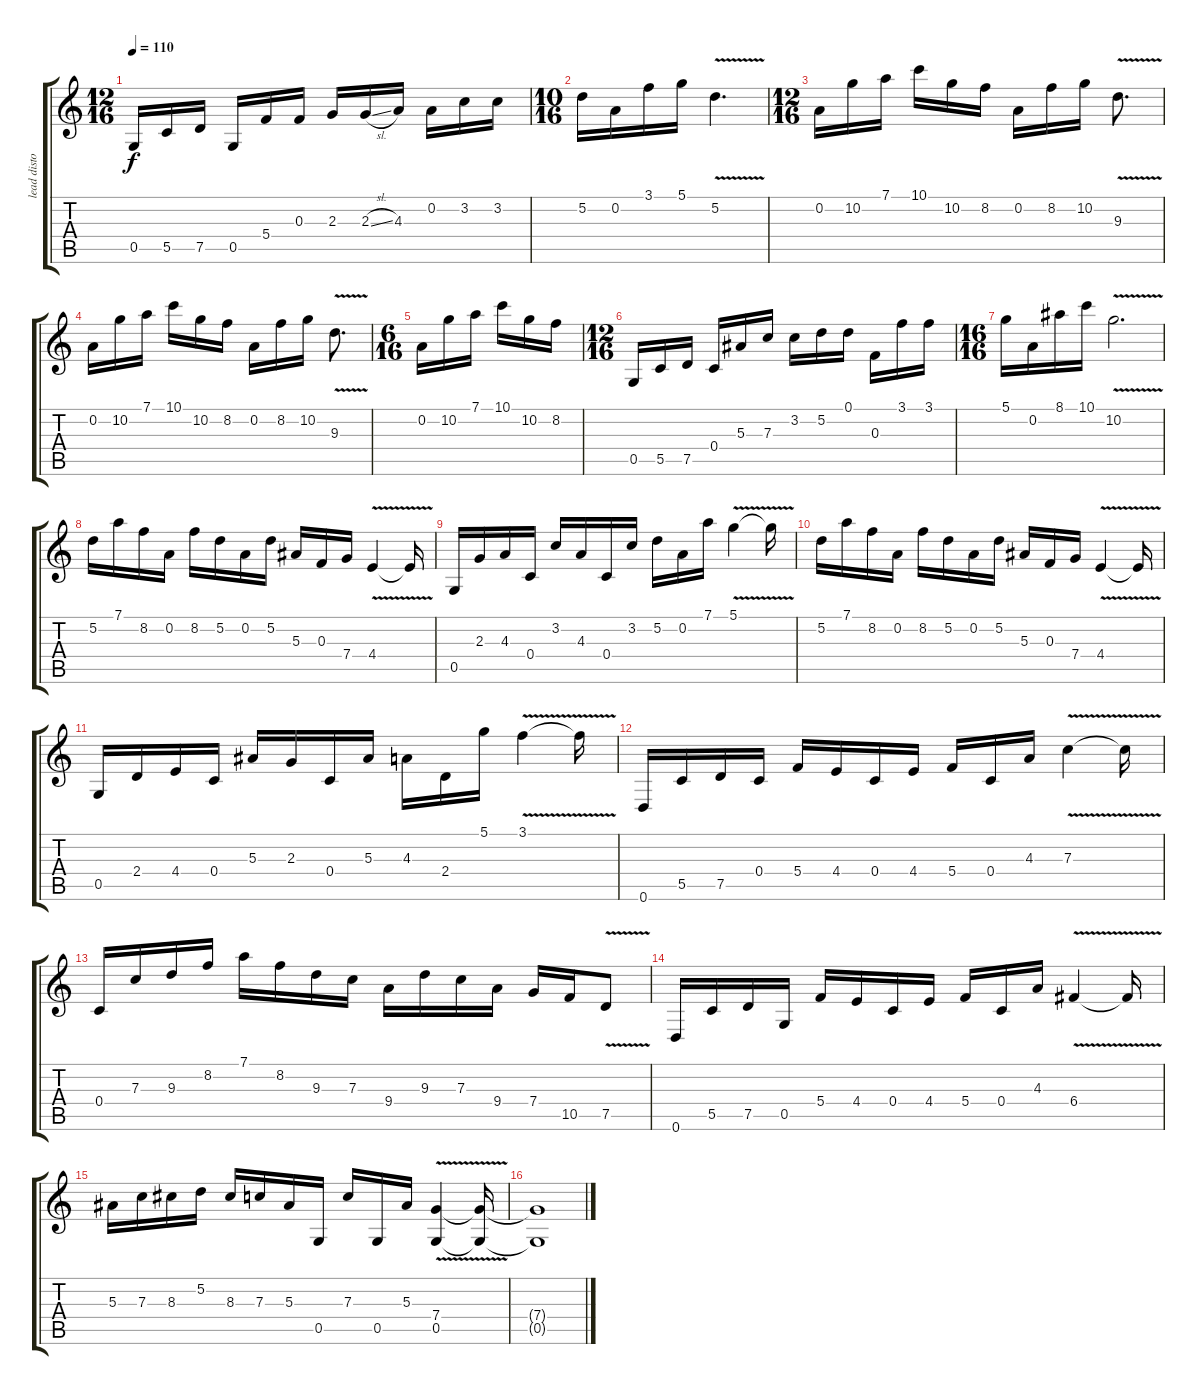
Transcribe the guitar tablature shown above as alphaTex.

\track ("lead distortion" "lead disto") {instrument distortionguitar}
\staff {score tabs}
\tuning (D4 A3 F3 C3 G2 D2) {hide}
\ts (12 16)
\tempo 110
\clef g2
\ks c
0.5.16{dy f} 5.5.16 7.5.16 0.5.16 5.4.16 0.3.16 2.3.16 2.3{sl}.16 4.3.16 0.2.16 3.2.16 3.2.16 |
\ts (10 16)
5.2.16 0.2.16 3.1.16 5.1.16 5.2{v}.4{d} |
\ts (12 16)
0.2.16 10.2.16 7.1.16 10.1.16 10.2.16 8.2.16 0.2.16 8.2.16 10.2.16 9.3{v}.8{d} |
0.2.16 10.2.16 7.1.16 10.1.16 10.2.16 8.2.16 0.2.16 8.2.16 10.2.16 9.3{v}.8{d} |
\ts (6 16)
0.2.16 10.2.16 7.1.16 10.1.16 10.2.16 8.2.16 |
\ts (12 16)
0.5.16 5.5.16 7.5.16 0.4.16 5.3.16 7.3.16 3.2.16 5.2.16 0.1.16 0.3.16 3.1.16 3.1.16 |
\ts (16 16)
5.1.16 0.2.16 8.1.16 10.1.16 10.2{v}.2{d} |
5.2.16 7.1.16 8.2.16 0.2.16 8.2.16 5.2.16 0.2.16 5.2.16 5.3.16 0.3.16 7.4.16 4.4{v}.4 4.4{t}.16 |
0.5.16 2.3.16 4.3.16 0.4.16 3.2.16 4.3.16 0.4.16 3.2.16 5.2.16 0.2.16 7.1.16 5.1{v}.4 5.1{t}.16 |
5.2.16 7.1.16 8.2.16 0.2.16 8.2.16 5.2.16 0.2.16 5.2.16 5.3.16 0.3.16 7.4.16 4.4{v}.4 4.4{t}.16 |
0.5.16 2.4.16 4.4.16 0.4.16 5.3.16 2.3.16 0.4.16 5.3.16 4.3.16 2.4.16 5.1.16 3.1{v}.4 3.1{t}.16 |
0.6.16 5.5.16 7.5.16 0.4.16 5.4.16 4.4.16 0.4.16 4.4.16 5.4.16 0.4.16 4.3.16 7.3{v}.4 7.3{t}.16 |
0.4.16 7.3.16 9.3.16 8.2.16 7.1.16 8.2.16 9.3.16 7.3.16 9.4.16 9.3.16 7.3.16 9.4.16 7.4.16 10.5.16 7.5{v}.8 |
0.6.16 5.5.16 7.5.16 0.5.16 5.4.16 4.4.16 0.4.16 4.4.16 5.4.16 0.4.16 4.3.16 6.4{v}.4 6.4{t}.16 |
5.3.16 7.3.16 8.3.16 5.2.16 8.3.16 7.3.16 5.3.16 0.5.16 7.3.16 0.5.16 5.3.16 (7.4{v} 0.5).4 (7.4{t} 0.5{t}).16 |
(7.4{t} 0.5{t}).1
